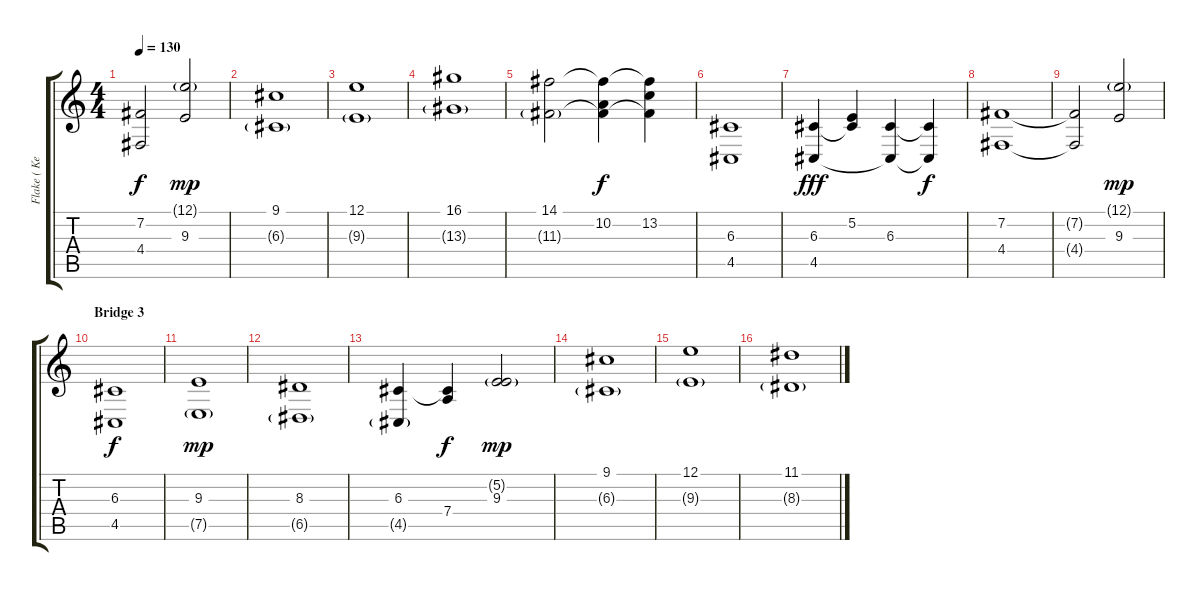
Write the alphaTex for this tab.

\track ("Flake ( Keys 3 )" "Flake ( Ke") {instrument stringensemble1}
\staff {score tabs}
\tuning (E4 B3 G3 D3 A2 E2) {hide}
\ts (4 4)
\tempo 130
\clef g2
\ks c
(7.2{t} 4.4{t}).2{dy f} (12.1{g} 9.3).2{dy mp} |
(9.1 6.3{g}).1 |
(12.1 9.3{g}).1 |
(16.1 13.3{g}).1 |
(14.1 11.3{g}).2 (14.1{t} 10.2 11.3{t}).4{dy f} (14.1{t} 13.2 11.3{t}).4 |
(6.3 4.5).1 |
(6.3 4.5).4{dy fff} (5.2 6.3{t}).4 (6.3 4.5{t}).4 (6.3{t} 4.5{t}).4{dy f} |
(7.2 4.4).1 |
(7.2{t} 4.4{t}).2 (12.1{g} 9.3).2{dy mp} |
\section ("" "Bridge 3")
(6.3 4.5).1{dy f} |
(9.3 7.5{g}).1{dy mp} |
(8.3 6.5{g}).1 |
(6.3 4.5{g}).4 (6.3{t} 7.4).4{dy f} (5.2{g} 9.3).2{dy mp} |
(9.1 6.3{g}).1 |
(12.1 9.3{g}).1 |
(11.1 8.3{g}).1
